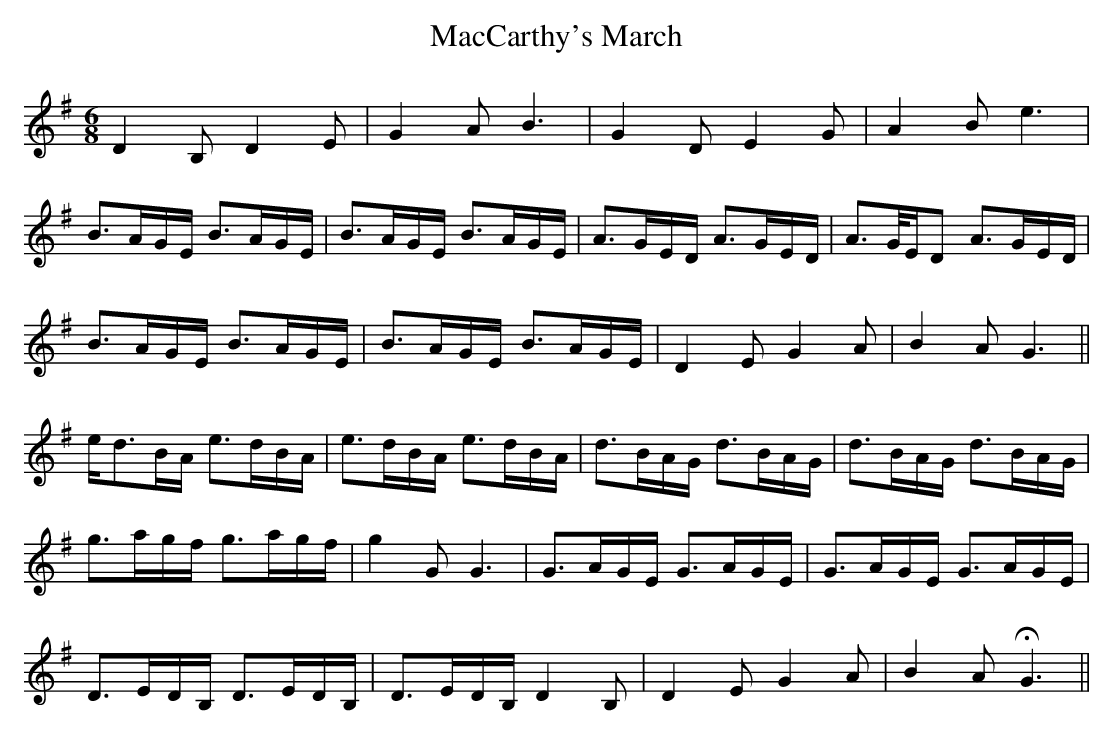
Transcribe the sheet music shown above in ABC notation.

X:1
T:MacCarthy's March
M:6/8
L:1/8
K:G
D2B, D2E|G2A B3|G2D E2G|A2B e3|
B>AG/E/ B>AG/E/|B>AG/E/ B>AG/E/|A>GE/D/ A>GE/D/|A>G/E/D A>GE/D/|
B>AG/E/ B>AG/E/|B>AG/E/ B>AG/E/|D2E G2A|B2A G3||
e<dB/A/ e>dB/A/|e>dB/A/ e>dB/A/|d>BA/G/ d>BA/G/|d>BA/G/ d>BA/G/|
g>ag/f/ g>ag/f/|g2G G3|G>AG/E/ G>AG/E/|G>AG/E/ G>AG/E/|
D>ED/B,/ D>ED/B,/|D>ED/B,/ D2B,|D2E G2A|B2A !fermata!G3||
